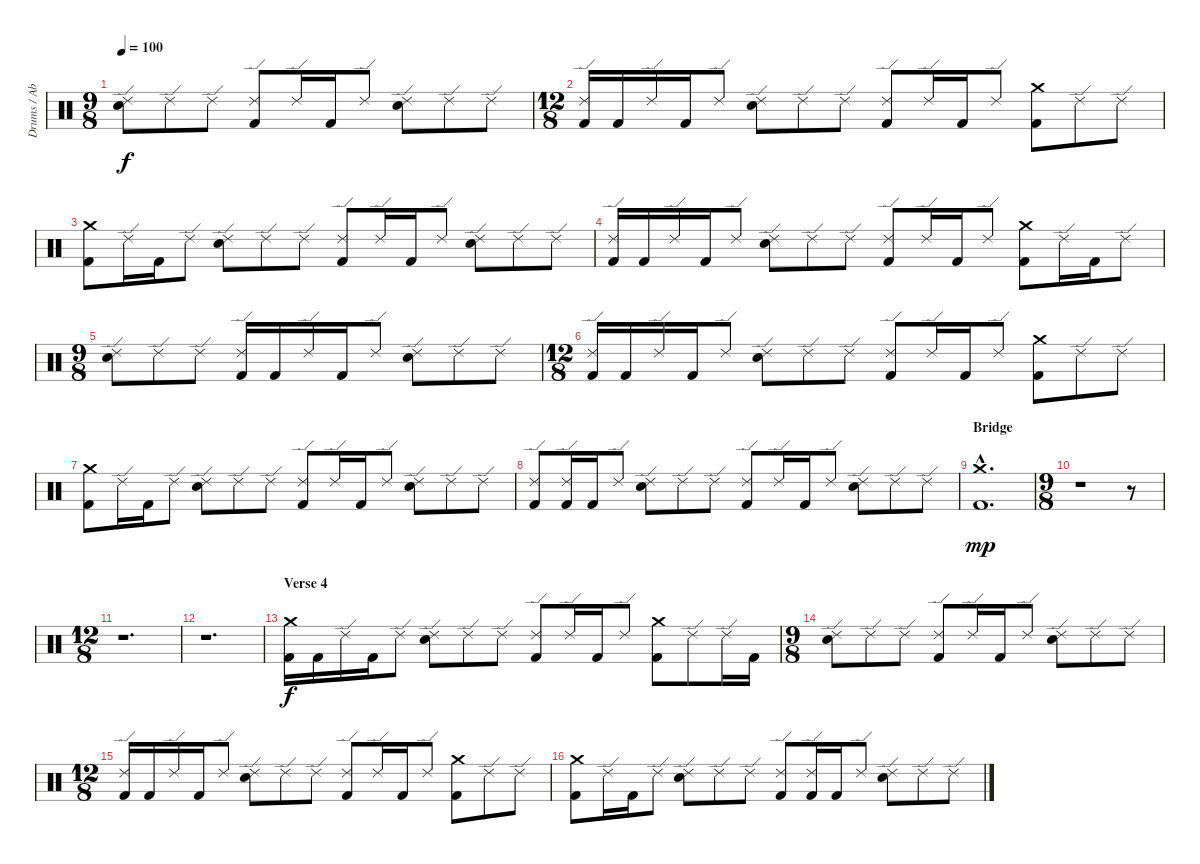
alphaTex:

\track ("Drums / Abe Cunningham" "Drums / Ab") {instrument percussion}
\staff {score}
\articulation defaults
\ts (9 8)
\tempo 100
\clef neutral
\ks c
("Ride (edge) 2" "Electric Snare (hit)").8{dy f} "Ride (edge) 2".8 "Ride (edge) 2".8 ("Ride (edge) 2" "Kick (hit) 2").8 "Ride (edge) 2".16 "Kick (hit) 2".16 "Ride (edge) 2".8 ("Ride (edge) 2" "Electric Snare (hit)").8 "Ride (edge) 2".8 "Ride (edge) 2".8 |
\ts (12 8)
("Ride (edge) 2" "Kick (hit) 2").16 "Kick (hit) 2".16 "Ride (edge) 2".16 "Kick (hit) 2".16 "Ride (edge) 2".8 ("Ride (edge) 2" "Electric Snare (hit)").8 "Ride (edge) 2".8 "Ride (edge) 2".8 ("Ride (edge) 2" "Kick (hit) 2").8 "Ride (edge) 2".16 "Kick (hit) 2".16 "Ride (edge) 2".8 ("Crash medium (hit)" "Kick (hit) 2").8 "Ride (edge) 2".8 "Ride (edge) 2".8 |
("Crash medium (hit)" "Kick (hit) 2").8 "Ride (edge) 2".16 "Kick (hit) 2".16 "Ride (edge) 2".8 ("Ride (edge) 2" "Electric Snare (hit)").8 "Ride (edge) 2".8 "Ride (edge) 2".8 ("Ride (edge) 2" "Kick (hit) 2").8 "Ride (edge) 2".16 "Kick (hit) 2".16 "Ride (edge) 2".8 ("Ride (edge) 2" "Electric Snare (hit)").8 "Ride (edge) 2".8 "Ride (edge) 2".8 |
("Ride (edge) 2" "Kick (hit) 2").16 "Kick (hit) 2".16 "Ride (edge) 2".16 "Kick (hit) 2".16 "Ride (edge) 2".8 ("Ride (edge) 2" "Electric Snare (hit)").8 "Ride (edge) 2".8 "Ride (edge) 2".8 ("Ride (edge) 2" "Kick (hit) 2").8 "Ride (edge) 2".16 "Kick (hit) 2".16 "Ride (edge) 2".8 ("Crash medium (hit)" "Kick (hit) 2").8 "Ride (edge) 2".16 "Kick (hit) 2".16 "Ride (edge) 2".8 |
\ts (9 8)
("Ride (edge) 2" "Electric Snare (hit)").8 "Ride (edge) 2".8 "Ride (edge) 2".8 ("Ride (edge) 2" "Kick (hit) 2").16 "Kick (hit) 2".16 "Ride (edge) 2".16 "Kick (hit) 2".16 "Ride (edge) 2".8 ("Ride (edge) 2" "Electric Snare (hit)").8 "Ride (edge) 2".8 "Ride (edge) 2".8 |
\ts (12 8)
("Ride (edge) 2" "Kick (hit) 2").16 "Kick (hit) 2".16 "Ride (edge) 2".16 "Kick (hit) 2".16 "Ride (edge) 2".8 ("Ride (edge) 2" "Electric Snare (hit)").8 "Ride (edge) 2".8 "Ride (edge) 2".8 ("Ride (edge) 2" "Kick (hit) 2").8 "Ride (edge) 2".16 "Kick (hit) 2".16 "Ride (edge) 2".8 ("Crash medium (hit)" "Kick (hit) 2").8 "Ride (edge) 2".8 "Ride (edge) 2".8 |
("Crash medium (hit)" "Kick (hit) 2").8 "Ride (edge) 2".16 "Kick (hit) 2".16 "Ride (edge) 2".8 ("Ride (edge) 2" "Electric Snare (hit)").8 "Ride (edge) 2".8 "Ride (edge) 2".8 ("Ride (edge) 2" "Kick (hit) 2").8 "Ride (edge) 2".16 "Kick (hit) 2".16 "Ride (edge) 2".8 ("Ride (edge) 2" "Electric Snare (hit)").8 "Ride (edge) 2".8 "Ride (edge) 2".8 |
("Ride (edge) 2" "Kick (hit) 2").8 ("Ride (edge) 2" "Kick (hit) 2").16 "Kick (hit) 2".16 "Ride (edge) 2".8 ("Ride (edge) 2" "Electric Snare (hit)").8 "Ride (edge) 2".8 "Ride (edge) 2".8 ("Ride (edge) 2" "Kick (hit) 2").8 "Ride (edge) 2".16 "Kick (hit) 2".16 "Ride (edge) 2".8 ("Ride (edge) 2" "Electric Snare (hit)").8 "Ride (edge) 2".8 "Ride (edge) 2".8 |
\section ("" "Bridge")
("Crash medium (hit)"{hac} "Kick (hit) 2"{hac}).1{d dy mp} |
\ts (9 8)
r.1 r.8 |
\ts (12 8)
r.1{d} |
r.1{d} |
\section ("" "Verse 4")
("Crash medium (hit)" "Kick (hit) 2").16{dy f} "Kick (hit) 2".16 "Ride (edge) 2".16 "Kick (hit) 2".16 "Ride (edge) 2".8 ("Ride (edge) 2" "Electric Snare (hit)").8 "Ride (edge) 2".8 "Ride (edge) 2".8 ("Ride (edge) 2" "Kick (hit) 2").8 "Ride (edge) 2".16 "Kick (hit) 2".16 "Ride (edge) 2".8 ("Crash medium (hit)" "Kick (hit) 2").8 "Ride (edge) 2".8 "Ride (edge) 2".16 "Kick (hit) 2".16 |
\ts (9 8)
("Ride (edge) 2" "Electric Snare (hit)").8 "Ride (edge) 2".8 "Ride (edge) 2".8 ("Ride (edge) 2" "Kick (hit) 2").8 "Ride (edge) 2".16 "Kick (hit) 2".16 "Ride (edge) 2".8 ("Ride (edge) 2" "Electric Snare (hit)").8 "Ride (edge) 2".8 "Ride (edge) 2".8 |
\ts (12 8)
("Ride (edge) 2" "Kick (hit) 2").16 "Kick (hit) 2".16 "Ride (edge) 2".16 "Kick (hit) 2".16 "Ride (edge) 2".8 ("Ride (edge) 2" "Electric Snare (hit)").8 "Ride (edge) 2".8 "Ride (edge) 2".8 ("Ride (edge) 2" "Kick (hit) 2").8 "Ride (edge) 2".16 "Kick (hit) 2".16 "Ride (edge) 2".8 ("Crash medium (hit)" "Kick (hit) 2").8 "Ride (edge) 2".8 "Ride (edge) 2".8 |
("Crash medium (hit)" "Kick (hit) 2").8 "Ride (edge) 2".16 "Kick (hit) 2".16 "Ride (edge) 2".8 ("Ride (edge) 2" "Electric Snare (hit)").8 "Ride (edge) 2".8 "Ride (edge) 2".8 ("Ride (edge) 2" "Kick (hit) 2").8 ("Ride (edge) 2" "Kick (hit) 2").16 "Kick (hit) 2".16 "Ride (edge) 2".8 ("Ride (edge) 2" "Electric Snare (hit)").8 "Ride (edge) 2".8 "Ride (edge) 2".8
